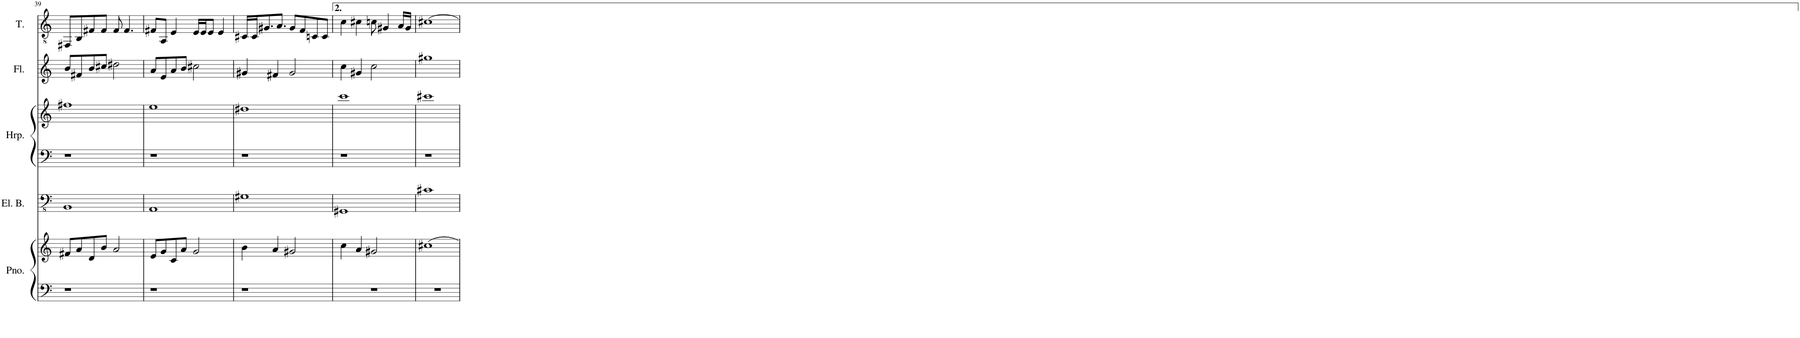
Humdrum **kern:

**kern	**kern	**kern	**kern	**kern	**kern	**kern
*part5	*part5	*part4	*part3	*part3	*part2	*part1
*staff7	*staff6	*staff5	*staff4	*staff3	*staff2	*staff1
*I"Piano	*	*I"Electric Bass	*I"Harp	*	*I"Flute	*I"Tenor
*I'Pno.	*	*I'El. B.	*I'Hrp.	*	*I'Fl.	*I'T.
!!LO:PB:g=z
*clefF4	*clefG2	*clefFv4	*clefF4	*clefG2	*clefG2	*clefGv2
*k[]	*k[]	*k[]	*k[]	*k[]	*k[]	*k[]
*M4/4	*M4/4	*M4/4	*M4/4	*M4/4	*M4/4	*M4/4
=39	=39	=39	=39	=39	=39	=39
1r	8f#X/L	1BBB	1r	1ff#X	8b/L	8FF#X/L
.	8a/	.	.	.	8f#X/	8BB/
.	8d/	.	.	.	8b/	8F#X/
.	8b/J	.	.	.	8cc#X/J	8F#/J
.	2a/	.	.	.	2dd#X\	8F#/
.	.	.	.	.	.	4.F#/
=40	=40	=40	=40	=40	=40	=40
1r	8e/L	1AAA	1r	1ee	8a/L	8F#X/L
.	8g/	.	.	.	8e/	8AA/J
.	8c/	.	.	.	8a/	4E/
.	8a/J	.	.	.	8b/J	.
.	2g/	.	.	.	2cc#X\	16E/LL
.	.	.	.	.	.	16E/J
.	.	.	.	.	.	8E/J
.	.	.	.	.	.	4E/
=41	=41	=41	=41	=41	=41	=41
1r	4b\	1GG#X	1r	1dd#X	4g#X/	16C#X/LL
.	.	.	.	.	.	16C#/J
.	.	.	.	.	.	8.G#X/
.	4a/	.	.	.	4f#X/	.
.	.	.	.	.	.	8.A/J
.	2g#X/	.	.	.	2g#/	8G#/L
.	.	.	.	.	.	8F/
.	.	.	.	.	.	8Cn/
.	.	.	.	.	.	8C/J
=42	=42	=42	=42	=42	=42	=42
1r	4cc\	1GGG#X	1r	1ccc	4cc\	4c\
.	4a/	.	.	.	4g#X/	4c#X\
.	2g#X/	.	.	.	2cc\	8cn\
.	.	.	.	.	.	4G#X/
.	.	.	.	.	.	16A/LL
.	.	.	.	.	.	16G#/JJ
=43	=43	=43	=43	=43	=43	=43
1r	1cc#X	1C#X	1r	1ccc#X	1gg#X	[1c#X
=	=	=	=	=	=	=
*-	*-	*-	*-	*-	*-	*-
